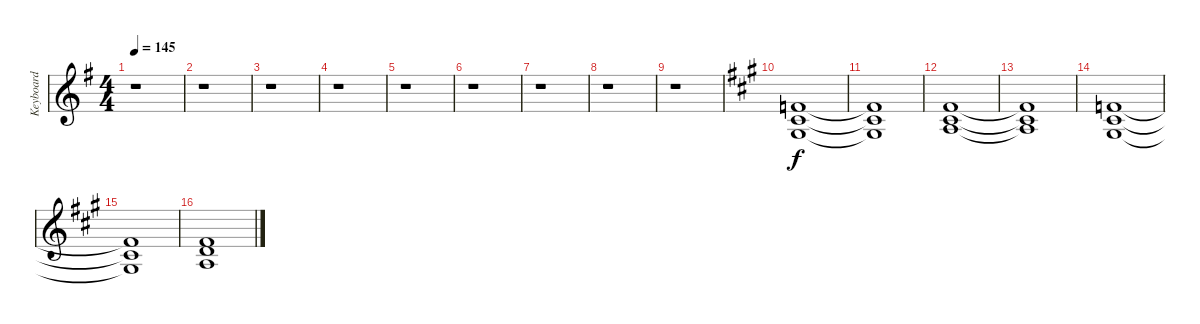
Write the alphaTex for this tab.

\track ("Keyboard" "Keyboard") {instrument acousticgrandpiano}
\staff {score}
\tuning (E5 B4 G4 D4 A3 E3) {hide}
\ts (4 4)
\tempo 145
\clef g2
\ks eminor
r.1{dy f} |
r.1 |
r.1 |
r.1 |
r.1 |
r.1 |
r.1 |
r.1 |
r.1 |
\ks f#minor
(3.4 4.5 4.6).1{instrument stringensemble1} |
(3.4{t} 4.5{t} 4.6{t}).1 |
(4.4 0.5 9.6).1 |
(4.4{t} 0.5{t} 9.6{t}).1 |
(3.4 4.5 4.6).1 |
(3.4{t} 4.5{t} 4.6{t}).1 |
(0.4 0.5 14.6).1
